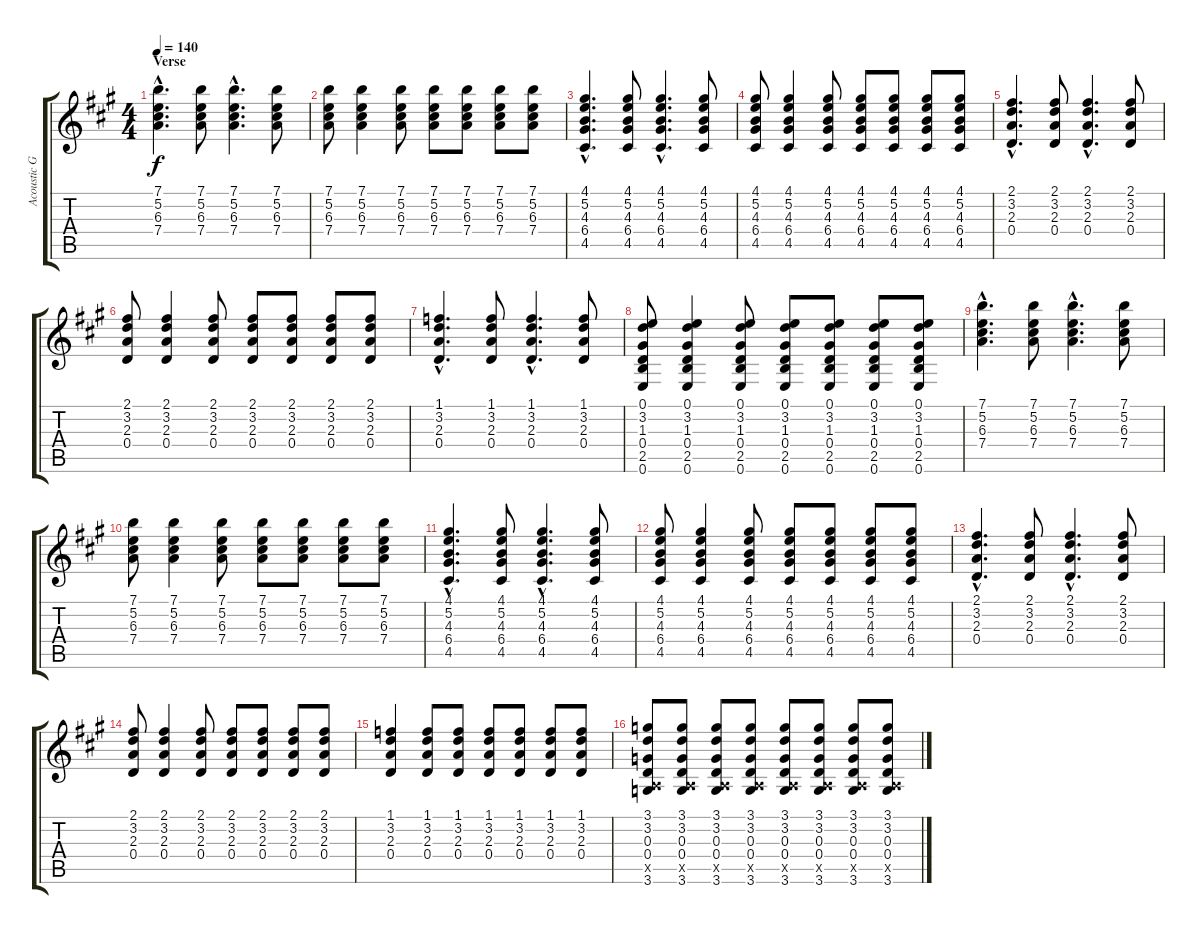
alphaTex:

\track ("Acoustic Guitar" "Acoustic G") {instrument acousticguitarsteel}
\staff {score tabs}
\tuning (E4 B3 G3 D3 A2 E2) {hide}
\ts (4 4)
\section ("" "Verse")
\tempo 140
\clef g2
\ks a
(7.1{hac} 5.2{hac} 6.3{hac} 7.4{hac}).4{d dy f} (7.1 5.2 6.3 7.4).8 (7.1{hac} 5.2{hac} 6.3{hac} 7.4{hac}).4{d} (7.1 5.2 6.3 7.4).8 |
(7.1 5.2 6.3 7.4).8 (7.1 5.2 6.3 7.4).4 (7.1 5.2 6.3 7.4).8 (7.1 5.2 6.3 7.4).8 (7.1 5.2 6.3 7.4).8 (7.1 5.2 6.3 7.4).8 (7.1 5.2 6.3 7.4).8 |
(4.1{hac} 5.2{hac} 4.3{hac} 6.4{hac} 4.5{hac}).4{d} (4.1 5.2 4.3 6.4 4.5).8 (4.1{hac} 5.2{hac} 4.3{hac} 6.4{hac} 4.5{hac}).4{d} (4.1 5.2 4.3 6.4 4.5).8 |
(4.1 5.2 4.3 6.4 4.5).8 (4.1 5.2 4.3 6.4 4.5).4 (4.1 5.2 4.3 6.4 4.5).8 (4.1 5.2 4.3 6.4 4.5).8 (4.1 5.2 4.3 6.4 4.5).8 (4.1 5.2 4.3 6.4 4.5).8 (4.1 5.2 4.3 6.4 4.5).8 |
(2.1{hac} 3.2{hac} 2.3{hac} 0.4{hac}).4{d} (2.1 3.2 2.3 0.4).8 (2.1{hac} 3.2{hac} 2.3{hac} 0.4{hac}).4{d} (2.1 3.2 2.3 0.4).8 |
(2.1 3.2 2.3 0.4).8 (2.1 3.2 2.3 0.4).4 (2.1 3.2 2.3 0.4).8 (2.1 3.2 2.3 0.4).8 (2.1 3.2 2.3 0.4).8 (2.1 3.2 2.3 0.4).8 (2.1 3.2 2.3 0.4).8 |
(1.1{hac} 3.2{hac} 2.3{hac} 0.4{hac}).4{d} (1.1 3.2 2.3 0.4).8 (1.1{hac} 3.2{hac} 2.3{hac} 0.4{hac}).4{d} (1.1 3.2 2.3 0.4).8 |
(0.1 3.2 1.3 0.4 2.5 0.6).8 (0.1 3.2 1.3 0.4 2.5 0.6).4 (0.1 3.2 1.3 0.4 2.5 0.6).8 (0.1 3.2 1.3 0.4 2.5 0.6).8 (0.1 3.2 1.3 0.4 2.5 0.6).8 (0.1 3.2 1.3 0.4 2.5 0.6).8 (0.1 3.2 1.3 0.4 2.5 0.6).8 |
(7.1{hac} 5.2{hac} 6.3{hac} 7.4{hac}).4{d} (7.1 5.2 6.3 7.4).8 (7.1{hac} 5.2{hac} 6.3{hac} 7.4{hac}).4{d} (7.1 5.2 6.3 7.4).8 |
(7.1 5.2 6.3 7.4).8 (7.1 5.2 6.3 7.4).4 (7.1 5.2 6.3 7.4).8 (7.1 5.2 6.3 7.4).8 (7.1 5.2 6.3 7.4).8 (7.1 5.2 6.3 7.4).8 (7.1 5.2 6.3 7.4).8 |
(4.1{hac} 5.2{hac} 4.3{hac} 6.4{hac} 4.5{hac}).4{d} (4.1 5.2 4.3 6.4 4.5).8 (4.1{hac} 5.2{hac} 4.3{hac} 6.4{hac} 4.5{hac}).4{d} (4.1 5.2 4.3 6.4 4.5).8 |
(4.1 5.2 4.3 6.4 4.5).8 (4.1 5.2 4.3 6.4 4.5).4 (4.1 5.2 4.3 6.4 4.5).8 (4.1 5.2 4.3 6.4 4.5).8 (4.1 5.2 4.3 6.4 4.5).8 (4.1 5.2 4.3 6.4 4.5).8 (4.1 5.2 4.3 6.4 4.5).8 |
(2.1{hac} 3.2{hac} 2.3{hac} 0.4{hac}).4{d} (2.1 3.2 2.3 0.4).8 (2.1{hac} 3.2{hac} 2.3{hac} 0.4{hac}).4{d} (2.1 3.2 2.3 0.4).8 |
(2.1 3.2 2.3 0.4).8 (2.1 3.2 2.3 0.4).4 (2.1 3.2 2.3 0.4).8 (2.1 3.2 2.3 0.4).8 (2.1 3.2 2.3 0.4).8 (2.1 3.2 2.3 0.4).8 (2.1 3.2 2.3 0.4).8 |
(1.1 3.2 2.3 0.4).4 (1.1 3.2 2.3 0.4).8 (1.1 3.2 2.3 0.4).8 (1.1 3.2 2.3 0.4).8 (1.1 3.2 2.3 0.4).8 (1.1 3.2 2.3 0.4).8 (1.1 3.2 2.3 0.4).8 |
(3.1 3.2 0.3 0.4 0.5{x} 3.6).8 (3.1 3.2 0.3 0.4 0.5{x} 3.6).8 (3.1 3.2 0.3 0.4 0.5{x} 3.6).8 (3.1 3.2 0.3 0.4 0.5{x} 3.6).8 (3.1 3.2 0.3 0.4 0.5{x} 3.6).8 (3.1 3.2 0.3 0.4 0.5{x} 3.6).8 (3.1 3.2 0.3 0.4 0.5{x} 3.6).8 (3.1 3.2 0.3 0.4 0.5{x} 3.6).8
